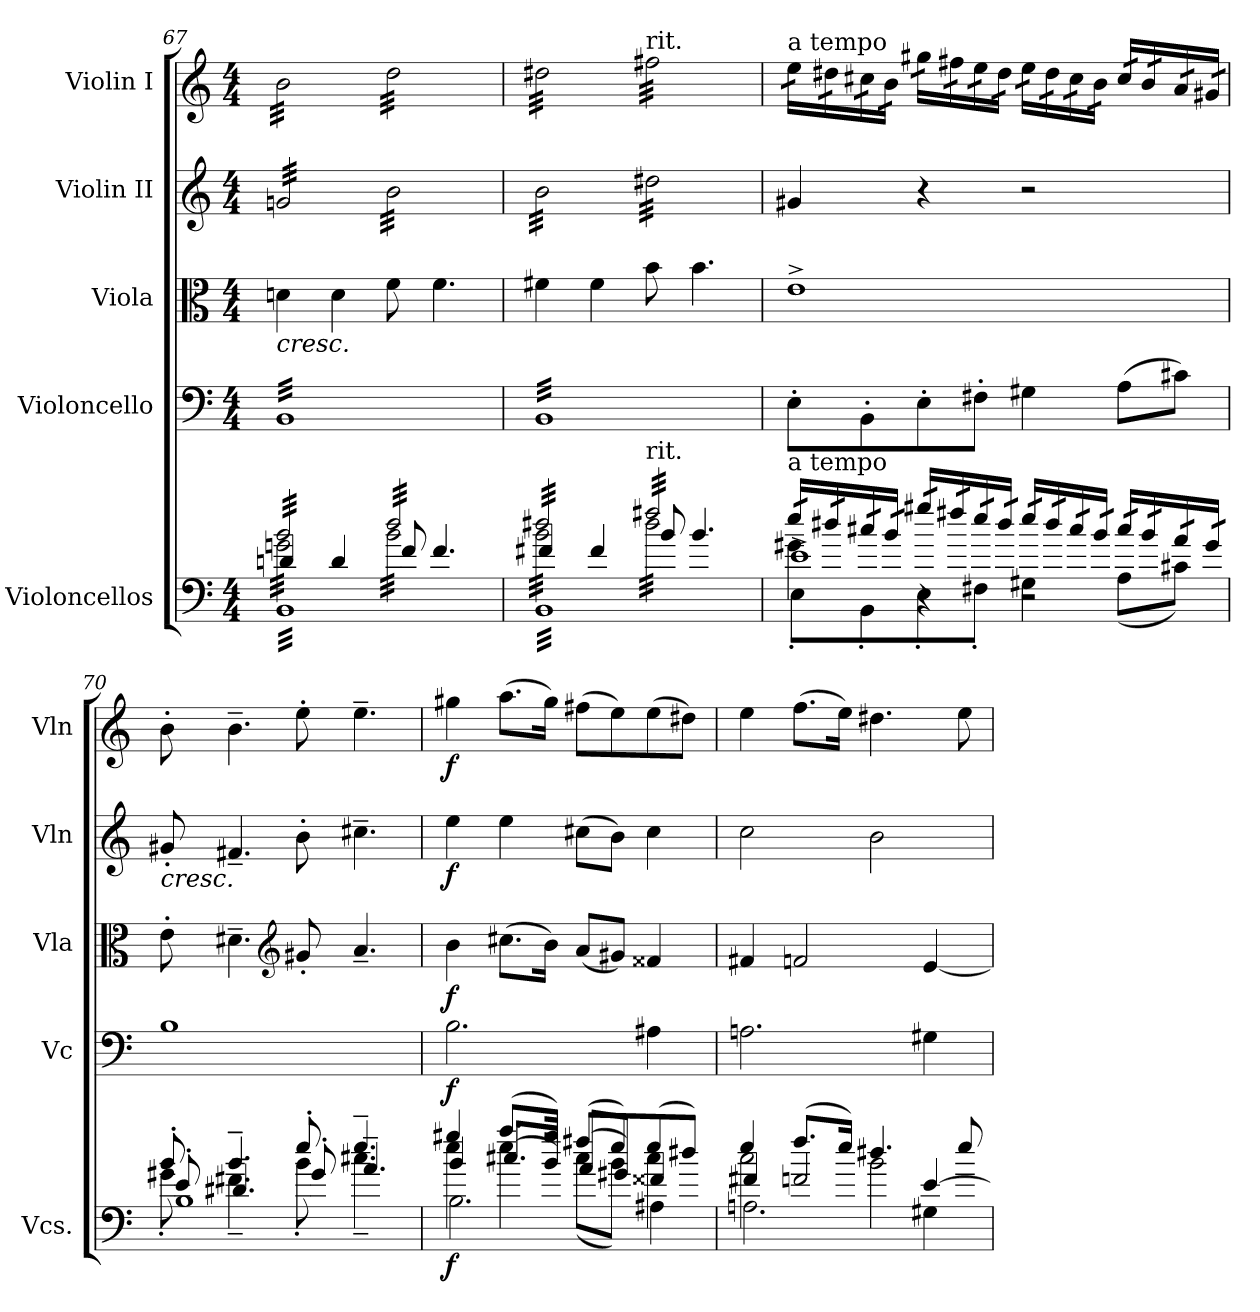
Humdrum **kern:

**kern	**dynam	**kern	**dynam	**kern	**dynam	**kern	**dynam	**kern	**dynam
*part5	*part5	*part4	*part4	*part3	*part3	*part2	*part2	*part1	*part1
*staff5	*staff5	*staff4	*staff4	*staff3	*staff3	*staff2	*staff2	*staff1	*staff1
*I"Violoncellos	*	*I"Violoncello	*	*I"Viola	*	*I"Violin II	*	*I"Violin I	*
*I'Vcs.	*	*I'Vc	*	*I'Vla	*	*I'Vln	*	*I'Vln	*
*clefF4	*	*clefF4	*	*clefC3	*	*clefG2	*	*clefG2	*
*k[]	*	*k[]	*	*k[]	*	*k[]	*	*k[]	*
*M4/4	*	*M4/4	*	*M4/4	*	*M4/4	*	*M4/4	*
=67	=67	=67	=67	=67	=67	=67	=67	=67	=67
*^	*	*	*	*	*	*	*	*	*
*	*^	*	*	*	*	*	*	*	*	*
*	*	*^	*	*	*	*	*	*	*	*	*
!	!	!	!	!	!	!	!	!	!	!	!LO:TX:a:t=accel	!
!	!	!	!	!	!	!	!	!	!	!	!LO:TX:b:i:t=cresc.	!
!	!	!	!	!	!	!	!	!	!LO:TX:b:i:t=cresc.	!	!	!
!	!	!	!	!	!	!	!LO:TX:b:i:t=cresc.	!	!	!	!	!
!	!	!	!	!	!LO:TX:b:i:t=cresc.	!	!	!	!	!	!	!
!LO:TX:a:t=accel	!	!	!	!	!	!	!	!	!	!	!	!
!LO:TX:b:i:t=cresc.	!	!	!	!	!	!	!	!	!	!	!	!
*tremolo	*	*	*	*	*	*	*	*	*	*	*	*
*	*	*	*	*	*tremolo	*	*	*	*	*	*	*
*	*	*	*	*	*	*	*	*	*tremolo	*	*	*
*	*	*	*	*	*	*	*	*	*	*	*tremolo	*
32b/LLL	32gn\LLL	4dn/	32BBLLL	.	32BBLLL	.	4dn\	.	32gn/LLL	.	32b\LLL	.
32b/	32gn\	.	32BB	.	32BB	.	.	.	32gn/	.	32b\	.
32b/	32gn\	.	32BB	.	32BB	.	.	.	32gn/	.	32b\	.
32b/	32gn\	.	32BB	.	32BB	.	.	.	32gn/	.	32b\	.
32b/	32gn\	.	32BB	.	32BB	.	.	.	32gn/	.	32b\	.
32b/	32gn\	.	32BB	.	32BB	.	.	.	32gn/	.	32b\	.
32b/	32gn\	.	32BB	.	32BB	.	.	.	32gn/	.	32b\	.
32b/	32gn\	.	32BB	.	32BB	.	.	.	32gn/	.	32b\	.
32b/	32gn\	4d/	32BB	.	32BB	.	4d\	.	32gn/	.	32b\	.
32b/	32gn\	.	32BB	.	32BB	.	.	.	32gn/	.	32b\	.
32b/	32gn\	.	32BB	.	32BB	.	.	.	32gn/	.	32b\	.
32b/	32gn\	.	32BB	.	32BB	.	.	.	32gn/	.	32b\	.
32b/	32gn\	.	32BB	.	32BB	.	.	.	32gn/	.	32b\	.
32b/	32gn\	.	32BB	.	32BB	.	.	.	32gn/	.	32b\	.
32b/	32gn\	.	32BB	.	32BB	.	.	.	32gn/	.	32b\	.
32b/JJJ	32gn\JJJ	.	32BB	.	32BB	.	.	.	32gn/JJJ	.	32b\JJJ	.
32dd/LLL	32b\LLL	8f/	32BB	.	32BB	.	8f\	.	32b\LLL	.	32dd\LLL	.
32dd/	32b\	.	32BB	.	32BB	.	.	.	32b\	.	32dd\	.
32dd/	32b\	.	32BB	.	32BB	.	.	.	32b\	.	32dd\	.
32dd/	32b\	.	32BB	.	32BB	.	.	.	32b\	.	32dd\	.
32dd/	32b\	4.f/	32BB	.	32BB	.	4.f\	.	32b\	.	32dd\	.
32dd/	32b\	.	32BB	.	32BB	.	.	.	32b\	.	32dd\	.
32dd/	32b\	.	32BB	.	32BB	.	.	.	32b\	.	32dd\	.
32dd/	32b\	.	32BB	.	32BB	.	.	.	32b\	.	32dd\	.
32dd/	32b\	.	32BB	.	32BB	.	.	.	32b\	.	32dd\	.
32dd/	32b\	.	32BB	.	32BB	.	.	.	32b\	.	32dd\	.
32dd/	32b\	.	32BB	.	32BB	.	.	.	32b\	.	32dd\	.
32dd/	32b\	.	32BB	.	32BB	.	.	.	32b\	.	32dd\	.
32dd/	32b\	.	32BB	.	32BB	.	.	.	32b\	.	32dd\	.
32dd/	32b\	.	32BB	.	32BB	.	.	.	32b\	.	32dd\	.
32dd/	32b\	.	32BB	.	32BB	.	.	.	32b\	.	32dd\	.
32dd/JJJ	32b\JJJ	.	32BBJJJ	.	32BBJJJ	.	.	.	32b\JJJ	.	32dd\JJJ	.
=68	=68	=68	=68	=68	=68	=68	=68	=68	=68	=68	=68	=68
32dd#X/LLL	32b\LLL	4f#X/	32BBLLL	.	32BBLLL	.	4f#X\	.	32b\LLL	.	32dd#X\LLL	.
32dd#X/	32b\	.	32BB	.	32BB	.	.	.	32b\	.	32dd#X\	.
32dd#X/	32b\	.	32BB	.	32BB	.	.	.	32b\	.	32dd#X\	.
32dd#X/	32b\	.	32BB	.	32BB	.	.	.	32b\	.	32dd#X\	.
32dd#X/	32b\	.	32BB	.	32BB	.	.	.	32b\	.	32dd#X\	.
32dd#X/	32b\	.	32BB	.	32BB	.	.	.	32b\	.	32dd#X\	.
32dd#X/	32b\	.	32BB	.	32BB	.	.	.	32b\	.	32dd#X\	.
32dd#X/	32b\	.	32BB	.	32BB	.	.	.	32b\	.	32dd#X\	.
32dd#X/	32b\	4f#/	32BB	.	32BB	.	4f#\	.	32b\	.	32dd#X\	.
32dd#X/	32b\	.	32BB	.	32BB	.	.	.	32b\	.	32dd#X\	.
32dd#X/	32b\	.	32BB	.	32BB	.	.	.	32b\	.	32dd#X\	.
32dd#X/	32b\	.	32BB	.	32BB	.	.	.	32b\	.	32dd#X\	.
32dd#X/	32b\	.	32BB	.	32BB	.	.	.	32b\	.	32dd#X\	.
32dd#X/	32b\	.	32BB	.	32BB	.	.	.	32b\	.	32dd#X\	.
32dd#X/	32b\	.	32BB	.	32BB	.	.	.	32b\	.	32dd#X\	.
32dd#X/JJJ	32b\JJJ	.	32BB	.	32BB	.	.	.	32b\JJJ	.	32dd#X\JJJ	.
!	!	!	!	!	!	!	!	!	!	!	!LO:TX:a:t=rit.	!
!LO:TX:a:t=rit.	!	!	!	!	!	!	!	!	!	!	!	!
32ff#X/LLL	32dd#\LLL	8b/	32BB	.	32BB	.	8b\	.	32dd#X\LLL	.	32ff#X\LLL	.
32ff#X/	32dd#\	.	32BB	.	32BB	.	.	.	32dd#X\	.	32ff#X\	.
32ff#X/	32dd#\	.	32BB	.	32BB	.	.	.	32dd#X\	.	32ff#X\	.
32ff#X/	32dd#\	.	32BB	.	32BB	.	.	.	32dd#X\	.	32ff#X\	.
32ff#X/	32dd#\	4.b/	32BB	.	32BB	.	4.b\	.	32dd#X\	.	32ff#X\	.
32ff#X/	32dd#\	.	32BB	.	32BB	.	.	.	32dd#X\	.	32ff#X\	.
32ff#X/	32dd#\	.	32BB	.	32BB	.	.	.	32dd#X\	.	32ff#X\	.
32ff#X/	32dd#\	.	32BB	.	32BB	.	.	.	32dd#X\	.	32ff#X\	.
32ff#X/	32dd#\	.	32BB	.	32BB	.	.	.	32dd#X\	.	32ff#X\	.
32ff#X/	32dd#\	.	32BB	.	32BB	.	.	.	32dd#X\	.	32ff#X\	.
32ff#X/	32dd#\	.	32BB	.	32BB	.	.	.	32dd#X\	.	32ff#X\	.
32ff#X/	32dd#\	.	32BB	.	32BB	.	.	.	32dd#X\	.	32ff#X\	.
32ff#X/	32dd#\	.	32BB	.	32BB	.	.	.	32dd#X\	.	32ff#X\	.
32ff#X/	32dd#\	.	32BB	.	32BB	.	.	.	32dd#X\	.	32ff#X\	.
32ff#X/	32dd#\	.	32BB	.	32BB	.	.	.	32dd#X\	.	32ff#X\	.
32ff#X/JJJ	32dd#\JJJ	.	32BBJJJ	.	32BBJJJ	.	.	.	32dd#X\JJJ	.	32ff#X\JJJ	.
*	*	*	*	*	*	*	*	*	*Xtremolo	*	*	*
*	*	*	*	*	*Xtremolo	*	*	*	*	*	*	*
!!LO:LB:g=z
=69	=69	=69	=69	=69	=69	=69	=69	=69	=69	=69	=69	=69
!	!	!	!	!	!	!	!	!	!	!	!LO:TX:a:t=a tempo	!
!LO:TX:a:t=a tempo	!	!	!	!	!	!	!	!	!	!	!	!
32ee/LLL	4g#X\	1e^	8E'\L	.	8E'\L	.	1e^	.	4g#X/	.	32ee\LLL	.
32ee/	.	.	.	.	.	.	.	.	.	.	32ee\	.
32dd#X/	.	.	.	.	.	.	.	.	.	.	32dd#X\	.
32dd#X/	.	.	.	.	.	.	.	.	.	.	32dd#X\	.
32cc#X/	.	.	8BB'\	.	8BB'\	.	.	.	.	.	32cc#X\	.
32cc#X/	.	.	.	.	.	.	.	.	.	.	32cc#X\	.
32b/	.	.	.	.	.	.	.	.	.	.	32b\	.
32b/JJJ	.	.	.	.	.	.	.	.	.	.	32b\JJJ	.
32gg#X/LLL	4r	.	8E'\	.	8E'\	.	.	.	4r	.	32gg#X\LLL	.
32gg#X/	.	.	.	.	.	.	.	.	.	.	32gg#X\	.
32ff#X/	.	.	.	.	.	.	.	.	.	.	32ff#X\	.
32ff#X/	.	.	.	.	.	.	.	.	.	.	32ff#X\	.
32ee/	.	.	8F#X'\J	.	8F#X'\J	.	.	.	.	.	32ee\	.
32ee/	.	.	.	.	.	.	.	.	.	.	32ee\	.
32dd#/	.	.	.	.	.	.	.	.	.	.	32dd#\	.
32dd#/JJJ	.	.	.	.	.	.	.	.	.	.	32dd#\JJJ	.
32ee/LLL	2r	.	4G#X\	.	4G#X\	.	.	.	2r	.	32ee\LLL	.
32ee/	.	.	.	.	.	.	.	.	.	.	32ee\	.
32dd#/	.	.	.	.	.	.	.	.	.	.	32dd#\	.
32dd#/	.	.	.	.	.	.	.	.	.	.	32dd#\	.
32cc#/	.	.	.	.	.	.	.	.	.	.	32cc#\	.
32cc#/	.	.	.	.	.	.	.	.	.	.	32cc#\	.
32b/	.	.	.	.	.	.	.	.	.	.	32b\	.
32b/JJJ	.	.	.	.	.	.	.	.	.	.	32b\JJJ	.
32cc#/LLL	.	.	(8A\L	.	(8A\L	.	.	.	.	.	32cc#/LLL	.
32cc#/	.	.	.	.	.	.	.	.	.	.	32cc#/	.
32b/	.	.	.	.	.	.	.	.	.	.	32b/	.
32b/	.	.	.	.	.	.	.	.	.	.	32b/	.
32a/	.	.	8c#X\J)	.	8c#X\J)	.	.	.	.	.	32a/	.
32a/	.	.	.	.	.	.	.	.	.	.	32a/	.
32g#/	.	.	.	.	.	.	.	.	.	.	32g#X/	.
32g#/JJJ	.	.	.	.	.	.	.	.	.	.	32g#X/JJJ	.
*	*	*	*	*	*	*	*	*	*	*	*Xtremolo	*
*Xtremolo	*	*	*	*	*	*	*	*	*	*	*	*
=70	=70	=70	=70	=70	=70	=70	=70	=70	=70	=70	=70	=70
!	!	!	!	!	!	!	!	!	!LO:TX:b:i:t=cresc.	!	!	!
8b'/	8g#X'\	8e'/	1B	.	1B	.	8e'\	.	8g#X'/	.	8b'\	.
4.b~/	4.f#X~\	4.d#X~/	.	.	.	.	4.d#X~\	.	4.f#X~/	.	4.b~\	.
*	*	*	*	*	*	*	*clefG2	*	*	*	*	*
8ee'/	8b'\	8g#'/	.	.	.	.	8g#X'/	.	8b'\	.	8ee'\	.
4.ee~/	4.cc#X~\	4.a~/	.	.	.	.	4.a~/	.	4.cc#X~\	.	4.ee~\	.
!!LO:PB:g=z
=71	=71	=71	=71	=71	=71	=71	=71	=71	=71	=71	=71	=71
!	!	!	!	!LO:DY:b	!	!LO:DY:b	!	!LO:DY:b	!	!LO:DY:b	!	!LO:DY:b
4gg#X/	4ee\	4b/	2.B\	f	2.B\	f	4b\	f	4ee\	f	4gg#X\	f
(8.aa/L	4ee\	(8.cc#X/L	.	.	.	.	(8.cc#X\L	.	4ee\	.	(8.aa\L	.
16gg#/Jk)	.	16b/Jk)	.	.	.	.	16b\Jk)	.	.	.	16gg#\Jk)	.
(8ff#X/L	(8cc#\L	(8a/L	.	.	.	.	(8a/L	.	(8cc#X\L	.	(8ff#X\L	.
8ee/)	8b\J)	8g#X/J)	.	.	.	.	8g#X/J)	.	8b\J)	.	8ee\)	.
(8ee/	4cc#\	4f##X/	4A#X\	.	4A#X\	.	4f##X/	.	4cc#\	.	(8ee\	.
8dd#X/J)	.	.	.	.	.	.	.	.	.	.	8dd#X\J)	.
=72	=72	=72	=72	=72	=72	=72	=72	=72	=72	=72	=72	=72
4ee/	2cc\	4f#X/	2.An\	.	2.An\	.	4f#X/	.	2cc\	.	4ee\	.
(8.ff/L	.	2fn/	.	.	.	.	2fn/	.	.	.	(8.ff\L	.
16ee/Jk)	.	.	.	.	.	.	.	.	.	.	16ee\Jk)	.
4.dd#X/	2b\	.	.	.	.	.	.	.	2b\	.	4.dd#X\	.
.	.	[4e/	4G#X\	.	4G#X\	.	[4e/	.	.	.	.	.
8ee/	.	.	.	.	.	.	.	.	.	.	8ee\	.
*v	*v	*v	*v	*	*	*	*	*	*	*	*	*
=	=	=	=	=	=	=	=	=	=
*-	*-	*-	*-	*-	*-	*-	*-	*-	*-
